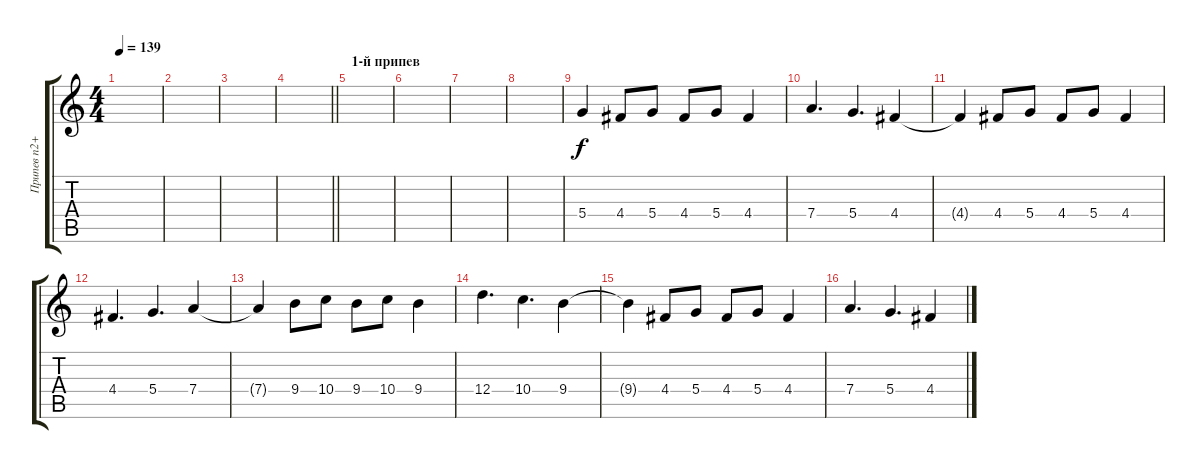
\track ("Припев п2+фон" "Припев п2+") {instrument electricguitarjazz}
\staff {score tabs}
\tuning (E4 B3 G3 D3 A2 E2) {hide}
\ts (4 4)
\tempo 139
\clef g2
\ks c
|
|
|
\barLineRight lightlight
|
\section ("" "1-й припев")
|
|
|
|
5.4.4 4.4.8 5.4.8 4.4.8 5.4.8 4.4.4 |
7.4.4{d} 5.4.4{d} 4.4.4 |
4.4{t}.4 4.4.8 5.4.8 4.4.8 5.4.8 4.4.4 |
4.4.4{d} 5.4.4{d} 7.4.4 |
7.4{t}.4 9.4.8 10.4.8 9.4.8 10.4.8 9.4.4 |
12.4.4{d} 10.4.4{d} 9.4.4 |
9.4{t}.4 4.4.8 5.4.8 4.4.8 5.4.8 4.4.4 |
7.4.4{d} 5.4.4{d} 4.4.4
